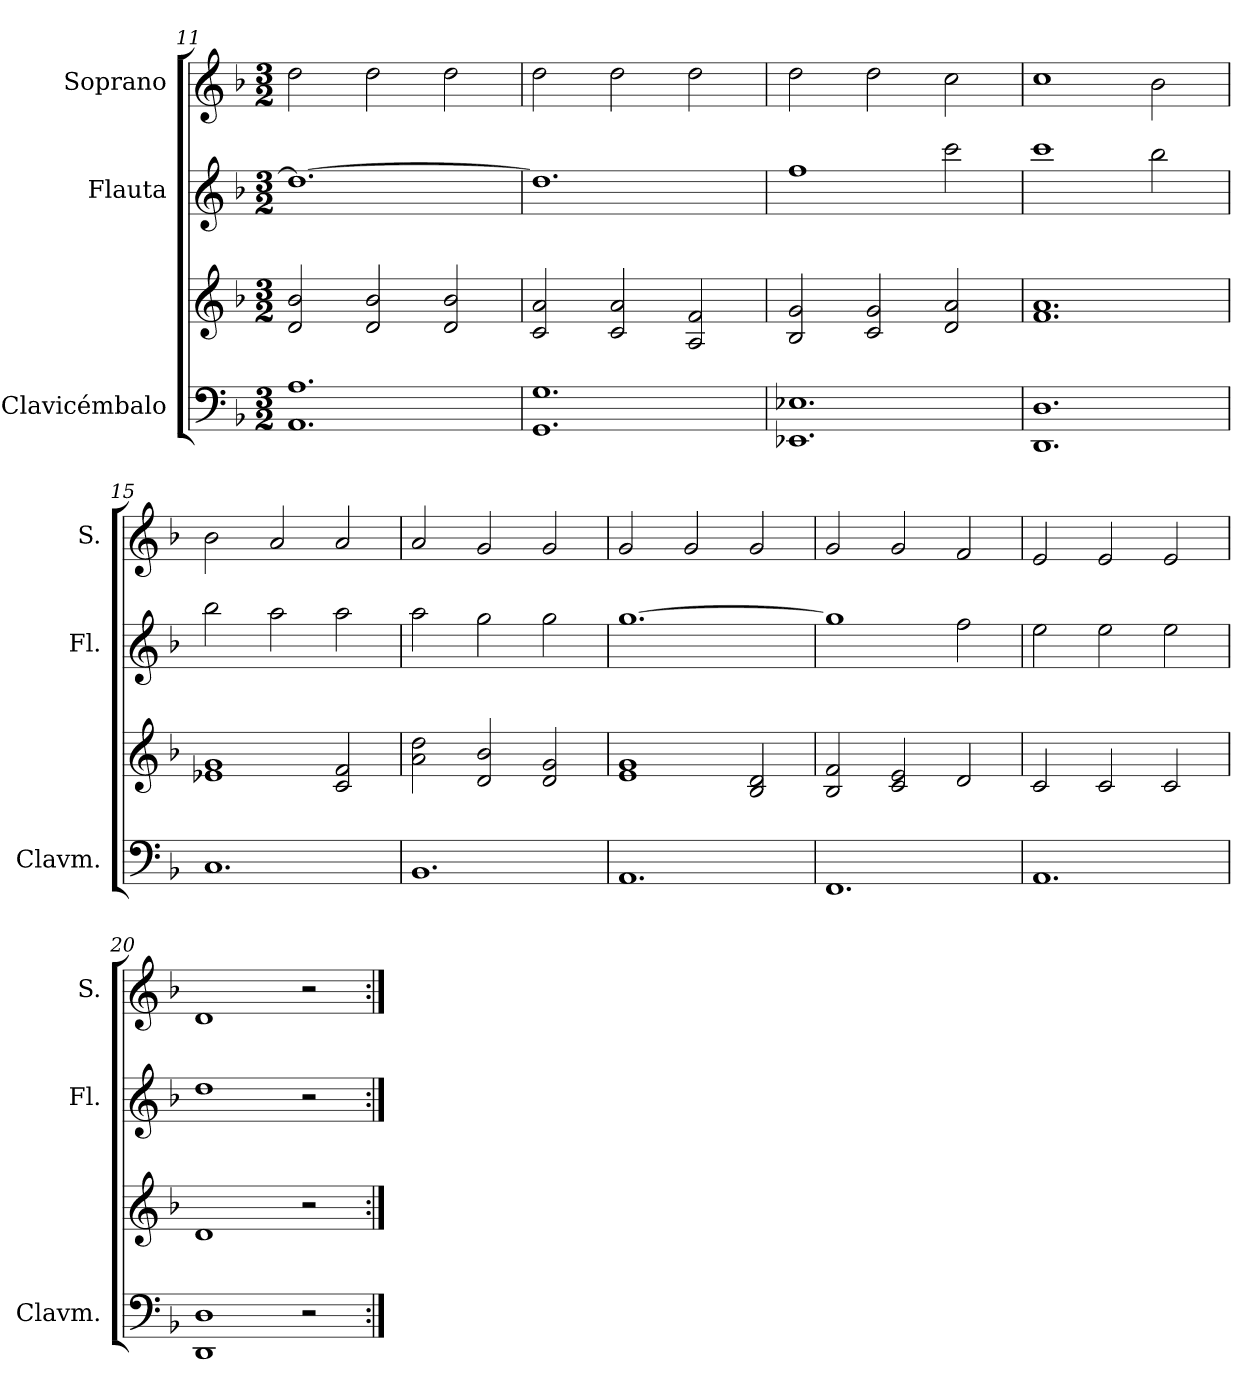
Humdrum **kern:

**kern	**kern	**kern	**kern
*part3	*part3	*part2	*part1
*staff4	*staff3	*staff2	*staff1
*I"Clavicémbalo	*	*I"Flauta	*I"Soprano
*I'Clavm.	*	*I'Fl.	*I'S.
*clefF4	*clefG2	*clefG2	*clefG2
*k[b-]	*k[b-]	*k[b-]	*k[b-]
*M3/2	*M3/2	*M3/2	*M3/2
=11	=11	=11	=11
1.AA 1.A	2d/ 2b-/	1.dd_	2dd\
.	2d/ 2b-/	.	2dd\
.	2d/ 2b-/	.	2dd\
=12	=12	=12	=12
1.GG 1.G	2c/ 2a/	1.dd]	2dd\
.	2c/ 2a/	.	2dd\
.	2A/ 2f/	.	2dd\
=13	=13	=13	=13
1.EE-X 1.E-X	2B-/ 2g/	1ff	2dd\
.	2c/ 2g/	.	2dd\
.	2d/ 2a/	2ccc\	2cc\
=14	=14	=14	=14
1.DD 1.D	1.f 1.a	1ccc	1cc
.	.	2bb-\	2b-\
=15	=15	=15	=15
1.C	1e-X 1g	2bb-\	2b-\
.	.	2aa\	2a/
.	2c/ 2f/	2aa\	2a/
=16	=16	=16	=16
1.BB-	2a\ 2dd\	2aa\	2a/
.	2d/ 2b-/	2gg\	2g/
.	2d/ 2g/	2gg\	2g/
!!LO:LB:g=z
=17	=17	=17	=17
1.AA	1e 1g	[1.gg	2g/
.	.	.	2g/
.	2B-/ 2d/	.	2g/
=18	=18	=18	=18
1.FF	2B-/ 2f/	1gg]	2g/
.	2c/ 2e/	.	2g/
.	2d/	2ff\	2f/
=19	=19	=19	=19
1.AA	2c/	2ee\	2e/
.	2c/	2ee\	2e/
.	2c/	2ee\	2e/
=20	=20	=20	=20
1DD 1D	1d	1dd	1d
2r	2r	2r	2r
=:|!	=:|!	=:|!	=:|!
*-	*-	*-	*-
